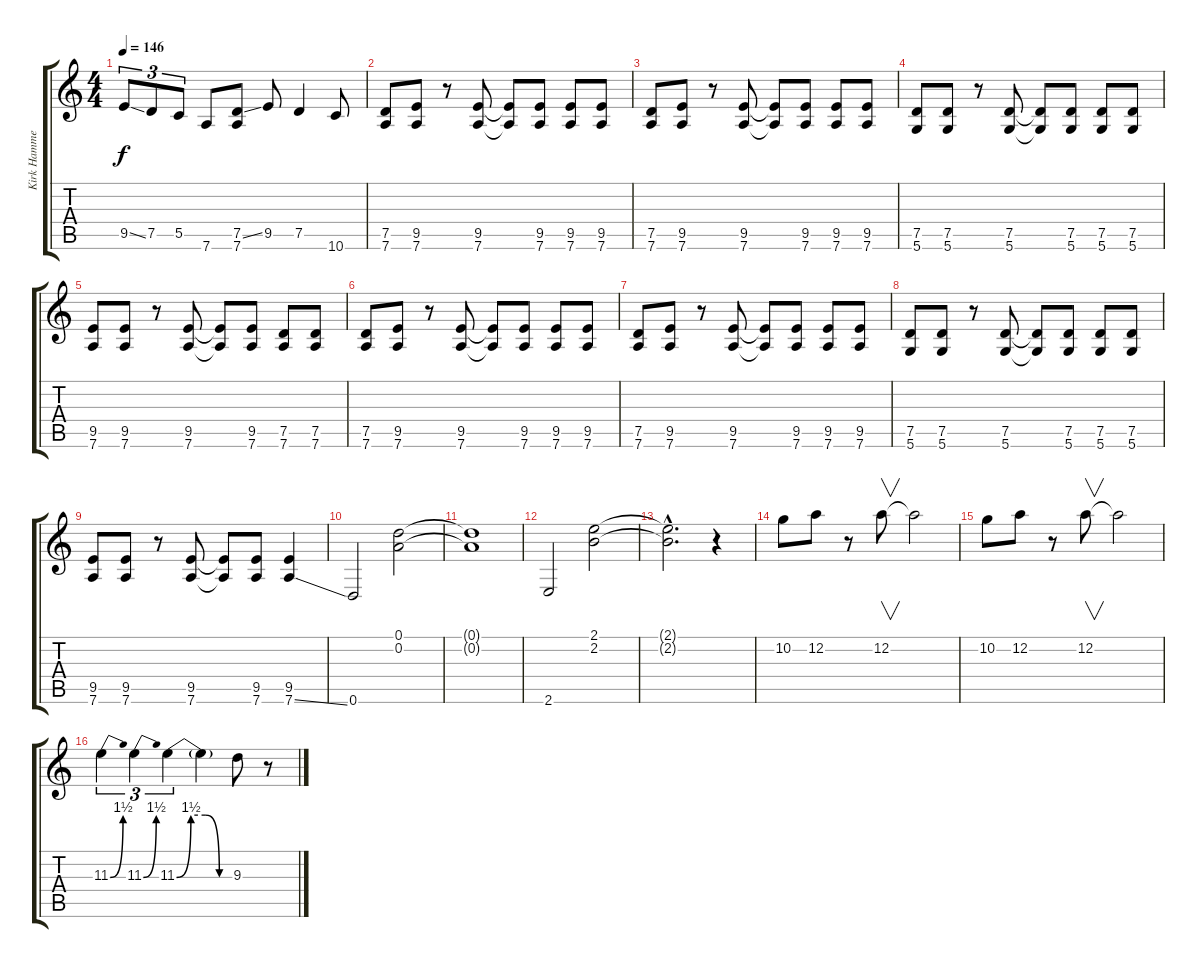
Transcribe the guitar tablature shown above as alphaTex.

\track ("Kirk Hammett" "Kirk Hamme") {instrument distortionguitar}
\staff {score tabs}
\tuning (D4 A3 F3 C3 G2 D2) {hide}
\ts (4 4)
\tempo 146
\clef g2
\ks c
9.5{ss}.8{tu (3 2) dy f} 7.5.8{tu (3 2)} 5.5.8{tu (3 2)} 7.6.8 (7.5{ss} 7.6).8 9.5.8 7.5.4 10.6.8 |
(7.5 7.6).8 (9.5 7.6).8 r.8 (9.5 7.6).8 (9.5{t} 7.6{t}).8 (9.5 7.6).8 (9.5 7.6).8 (9.5 7.6).8 |
(7.5 7.6).8 (9.5 7.6).8 r.8 (9.5 7.6).8 (9.5{t} 7.6{t}).8 (9.5 7.6).8 (9.5 7.6).8 (9.5 7.6).8 |
(7.5 5.6).8 (7.5 5.6).8 r.8 (7.5 5.6).8 (7.5{t} 5.6{t}).8 (7.5 5.6).8 (7.5 5.6).8 (7.5 5.6).8 |
(9.5 7.6).8 (9.5 7.6).8 r.8 (9.5 7.6).8 (9.5{t} 7.6{t}).8 (9.5 7.6).8 (7.5 7.6).8 (7.5 7.6).8 |
(7.5 7.6).8 (9.5 7.6).8 r.8 (9.5 7.6).8 (9.5{t} 7.6{t}).8 (9.5 7.6).8 (9.5 7.6).8 (9.5 7.6).8 |
(7.5 7.6).8 (9.5 7.6).8 r.8 (9.5 7.6).8 (9.5{t} 7.6{t}).8 (9.5 7.6).8 (9.5 7.6).8 (9.5 7.6).8 |
(7.5 5.6).8 (7.5 5.6).8 r.8 (7.5 5.6).8 (7.5{t} 5.6{t}).8 (7.5 5.6).8 (7.5 5.6).8 (7.5 5.6).8 |
(9.5 7.6).8 (9.5 7.6).8 r.8 (9.5 7.6).8 (9.5{t} 7.6{t}).8 (9.5 7.6).8 (9.5 7.6{ss}).4 |
0.6.2 (0.1 0.2).2 |
(0.1{t} 0.2{t}).1 |
2.6.2 (2.1 2.2).2 |
(2.1{hac t} 2.2{hac t}).2{d} r.4 |
10.2.8 12.2.8 r.8 12.2.8{v} 12.2{t}.2 |
10.2.8 12.2.8 r.8 12.2.8{v} 12.2{t}.2 |
11.3{be (bend 0 0 60 6)}.4{tu (3 2)} 11.3{be (bend 0 0 60 6)}.4{tu (3 2)} 11.3{be (custom 0 0 15 6 30 6 45 0 60 0)}.4{tu (3 2)} 11.3{t}.4 9.3.8 r.8
